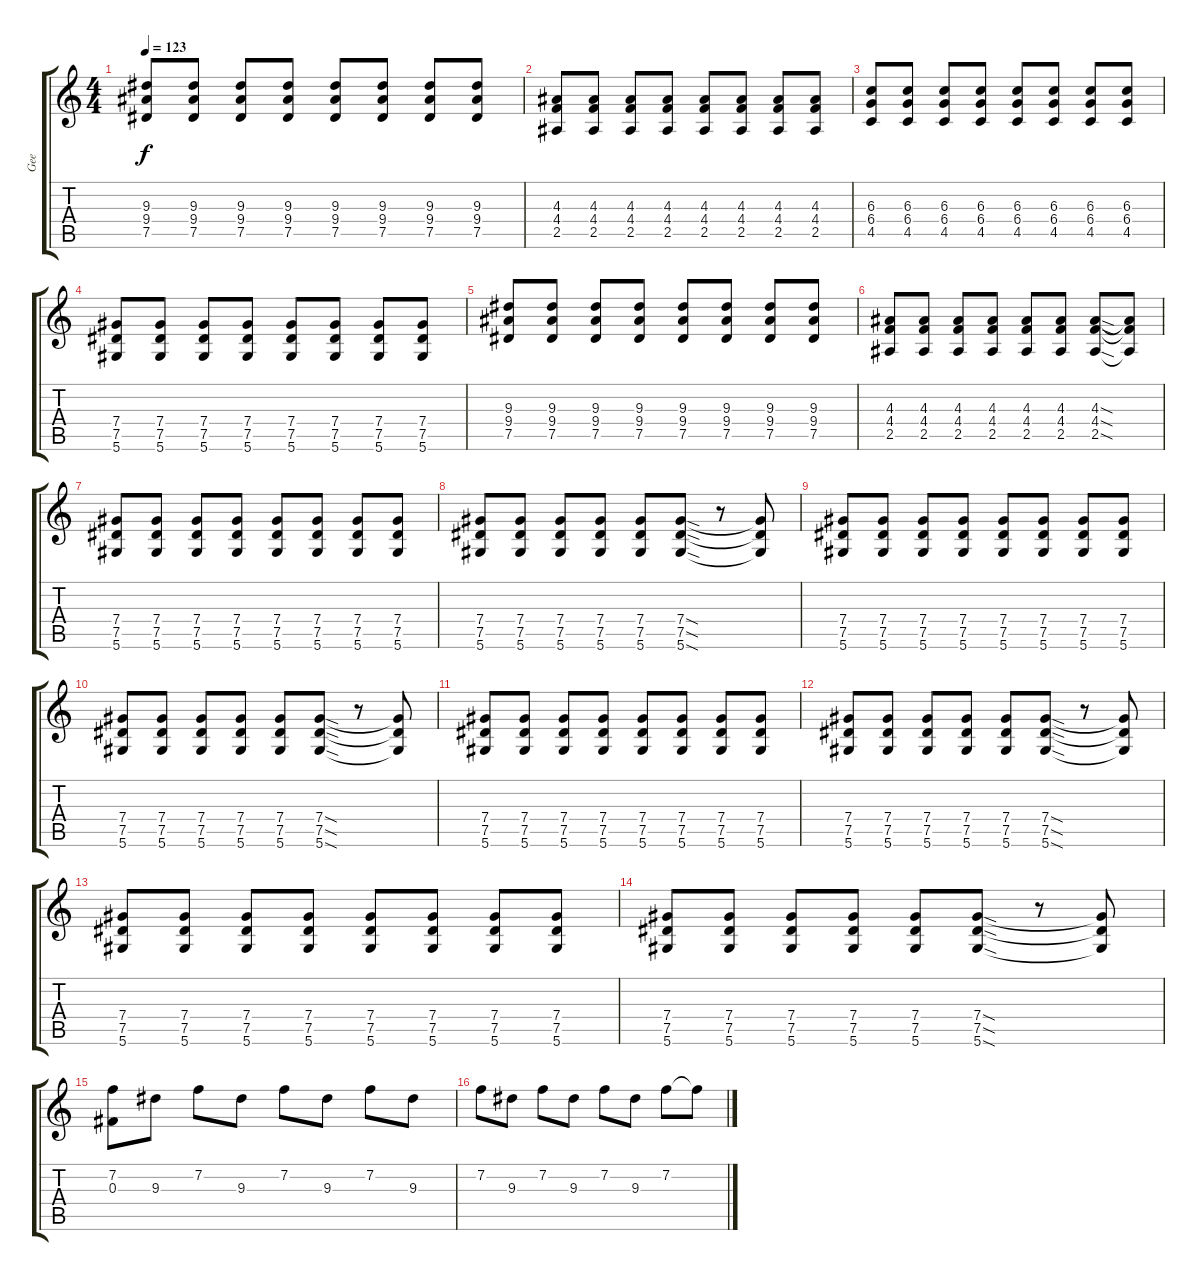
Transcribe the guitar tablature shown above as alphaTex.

\track ("Gee" "Gee") {instrument overdrivenguitar}
\staff {score tabs}
\tuning (Eb4 Bb3 Gb3 Db3 Ab2 Eb2) {hide}
\ts (4 4)
\tempo 123
\clef g2
\ks c
(9.3 9.4 7.5).8{dy f} (9.3 9.4 7.5).8 (9.3 9.4 7.5).8 (9.3 9.4 7.5).8 (9.3 9.4 7.5).8 (9.3 9.4 7.5).8 (9.3 9.4 7.5).8 (9.3 9.4 7.5).8 |
(4.3 4.4 2.5).8 (4.3 4.4 2.5).8 (4.3 4.4 2.5).8 (4.3 4.4 2.5).8 (4.3 4.4 2.5).8 (4.3 4.4 2.5).8 (4.3 4.4 2.5).8 (4.3 4.4 2.5).8 |
(6.3 6.4 4.5).8 (6.3 6.4 4.5).8 (6.3 6.4 4.5).8 (6.3 6.4 4.5).8 (6.3 6.4 4.5).8 (6.3 6.4 4.5).8 (6.3 6.4 4.5).8 (6.3 6.4 4.5).8 |
(7.4 7.5 5.6).8 (7.4 7.5 5.6).8 (7.4 7.5 5.6).8 (7.4 7.5 5.6).8 (7.4 7.5 5.6).8 (7.4 7.5 5.6).8 (7.4 7.5 5.6).8 (7.4 7.5 5.6).8 |
(9.3 9.4 7.5).8 (9.3 9.4 7.5).8 (9.3 9.4 7.5).8 (9.3 9.4 7.5).8 (9.3 9.4 7.5).8 (9.3 9.4 7.5).8 (9.3 9.4 7.5).8 (9.3 9.4 7.5).8 |
(4.3 4.4 2.5).8 (4.3 4.4 2.5).8 (4.3 4.4 2.5).8 (4.3 4.4 2.5).8 (4.3 4.4 2.5).8 (4.3 4.4 2.5).8 (4.3{sod} 4.4{sod} 2.5{sod}).8 (4.3{t} 4.4{t} 2.5{t}).8 |
(7.4 7.5 5.6).8 (7.4 7.5 5.6).8 (7.4 7.5 5.6).8 (7.4 7.5 5.6).8 (7.4 7.5 5.6).8 (7.4 7.5 5.6).8 (7.4 7.5 5.6).8 (7.4 7.5 5.6).8 |
(7.4 7.5 5.6).8 (7.4 7.5 5.6).8 (7.4 7.5 5.6).8 (7.4 7.5 5.6).8 (7.4 7.5 5.6).8 (7.4{sod} 7.5{sod} 5.6{sod}).8 r.8 (7.4{t} 7.5{t} 5.6{t}).8 |
(7.4 7.5 5.6).8 (7.4 7.5 5.6).8 (7.4 7.5 5.6).8 (7.4 7.5 5.6).8 (7.4 7.5 5.6).8 (7.4 7.5 5.6).8 (7.4 7.5 5.6).8 (7.4 7.5 5.6).8 |
(7.4 7.5 5.6).8 (7.4 7.5 5.6).8 (7.4 7.5 5.6).8 (7.4 7.5 5.6).8 (7.4 7.5 5.6).8 (7.4{sod} 7.5{sod} 5.6{sod}).8 r.8 (7.4{t} 7.5{t} 5.6{t}).8 |
(7.4 7.5 5.6).8 (7.4 7.5 5.6).8 (7.4 7.5 5.6).8 (7.4 7.5 5.6).8 (7.4 7.5 5.6).8 (7.4 7.5 5.6).8 (7.4 7.5 5.6).8 (7.4 7.5 5.6).8 |
(7.4 7.5 5.6).8 (7.4 7.5 5.6).8 (7.4 7.5 5.6).8 (7.4 7.5 5.6).8 (7.4 7.5 5.6).8 (7.4{sod} 7.5{sod} 5.6{sod}).8 r.8 (7.4{t} 7.5{t} 5.6{t}).8 |
(7.4 7.5 5.6).8 (7.4 7.5 5.6).8 (7.4 7.5 5.6).8 (7.4 7.5 5.6).8 (7.4 7.5 5.6).8 (7.4 7.5 5.6).8 (7.4 7.5 5.6).8 (7.4 7.5 5.6).8 |
(7.4 7.5 5.6).8 (7.4 7.5 5.6).8 (7.4 7.5 5.6).8 (7.4 7.5 5.6).8 (7.4 7.5 5.6).8 (7.4{sod} 7.5{sod} 5.6{sod}).8 r.8 (7.4{t} 7.5{t} 5.6{t}).8 |
(7.2 0.3).8 9.3.8 7.2.8 9.3.8 7.2.8 9.3.8 7.2.8 9.3.8 |
7.2.8 9.3.8 7.2.8 9.3.8 7.2.8 9.3.8 7.2.8 7.2{t}.8
